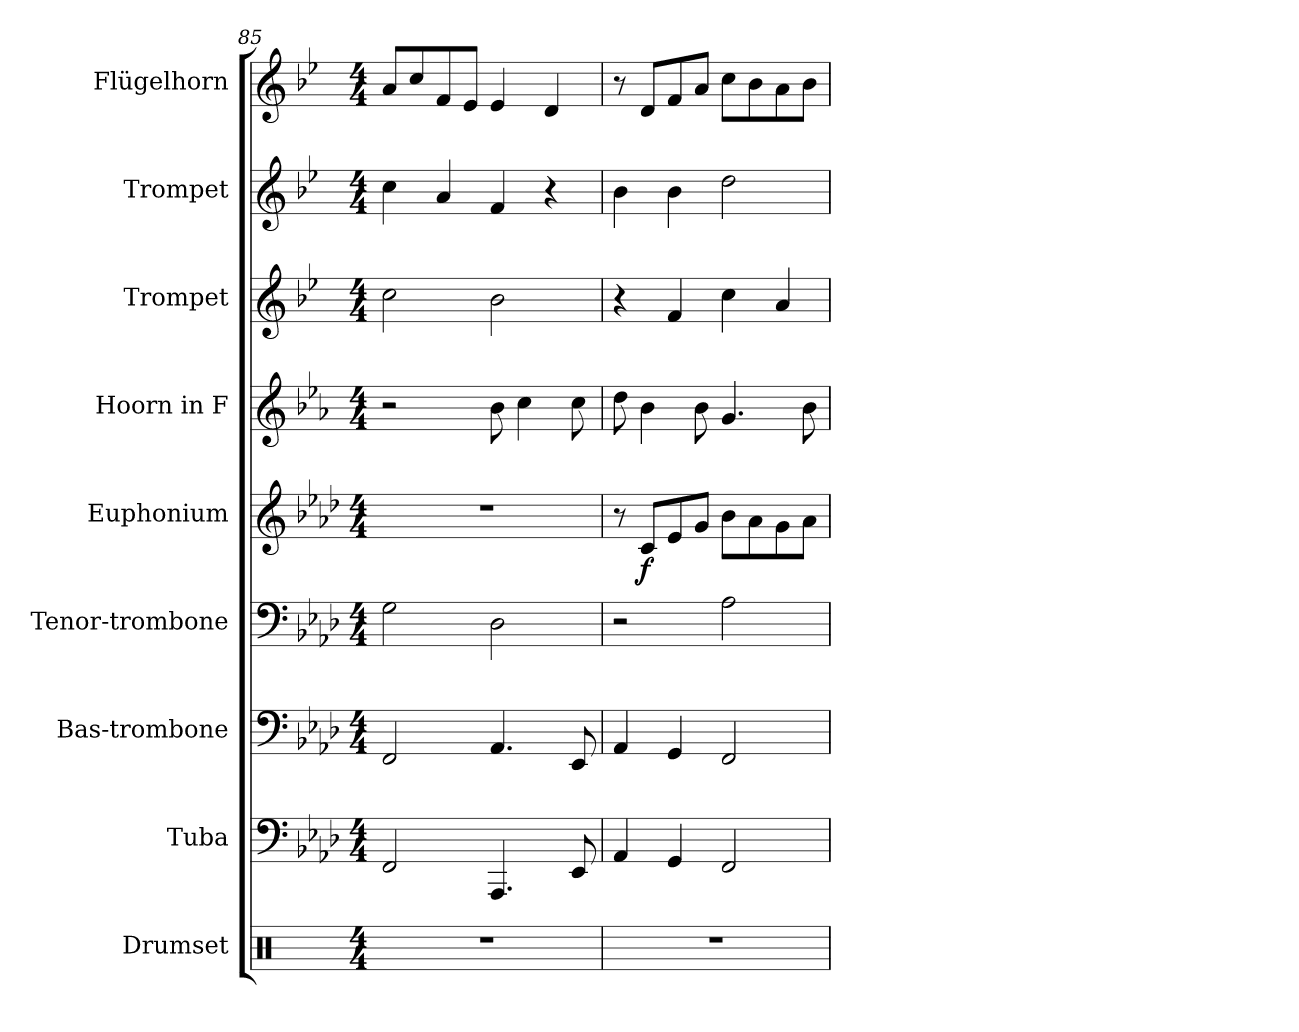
**kern	**kern	**kern	**kern	**kern	**dynam	**kern	**kern	**kern	**kern
*part9	*part8	*part7	*part6	*part5	*part5	*part4	*part3	*part2	*part1
*staff9	*staff8	*staff7	*staff6	*staff5	*staff5	*staff4	*staff3	*staff2	*staff1
*I"Drumset	*I"Tuba	*I"Bas-trombone	*I"Tenor-trombone	*I"Euphonium	*	*I"Hoorn in F	*I"Trompet	*I"Trompet	*I"Flügelhorn
*I'Drs.	*I'Tba.	*I'Bs. Tbn.	*I'T. Tbn.	*I'Euph.	*	*	*I'Tpt.	*I'Tpt.	*I'Flghn.
*clefX	*clefF4	*clefF4	*clefF4	*clefG2	*	*clefG2	*clefG2	*clefG2	*clefG2
*	*	*	*	*ITrd8c14	*	*ITrd4c7	*ITrd1c2	*ITrd1c2	*ITrd1c2
*k[]	*k[b-e-a-d-]	*k[b-e-a-d-]	*k[b-e-a-d-]	*k[b-e-a-d-]	*	*k[b-e-a-d-]	*k[b-e-a-d-]	*k[b-e-a-d-]	*k[b-e-a-d-]
*M4/4	*M4/4	*M4/4	*M4/4	*M4/4	*	*M4/4	*M4/4	*M4/4	*M4/4
=85	=85	=85	=85	=85	=85	=85	=85	=85	=85
1r	2FF/	2FF/	2G\	1r	.	2r	2b-\	4b-\	8g/L
.	.	.	.	.	.	.	.	.	8b-/
.	.	.	.	.	.	.	.	4g/	8e-/
.	.	.	.	.	.	.	.	.	8d-/J
.	4.AAA-/	4.AA-/	2D-\	.	.	8e-\	2a-\	4e-/	4d-/
.	.	.	.	.	.	4f\	.	.	.
.	.	.	.	.	.	.	.	4r	4c/
.	8EE-/	8EE-/	.	.	.	8f\	.	.	.
!!LO:PB:g=z
=86	=86	=86	=86	=86	=86	=86	=86	=86	=86
1r	4AA-/	4AA-/	2r	8r	.	8g\	4r	4a-\	8r
!	!	!	!	!	!LO:DY:b	!	!	!	!
.	.	.	.	8C/L	f	4e-\	.	.	8c/L
.	4GG/	4GG/	.	8E-/	.	.	4e-/	4a-\	8e-/
.	.	.	.	8G/J	.	8e-\	.	.	8g/J
.	2FF/	2FF/	2A-\	8B-\L	.	4.c/	4b-\	2cc\	8b-\L
.	.	.	.	8A-\	.	.	.	.	8a-\
.	.	.	.	8G\	.	.	4g/	.	8g\
.	.	.	.	8A-\J	.	8e-\	.	.	8a-\J
=	=	=	=	=	=	=	=	=	=
*-	*-	*-	*-	*-	*-	*-	*-	*-	*-
